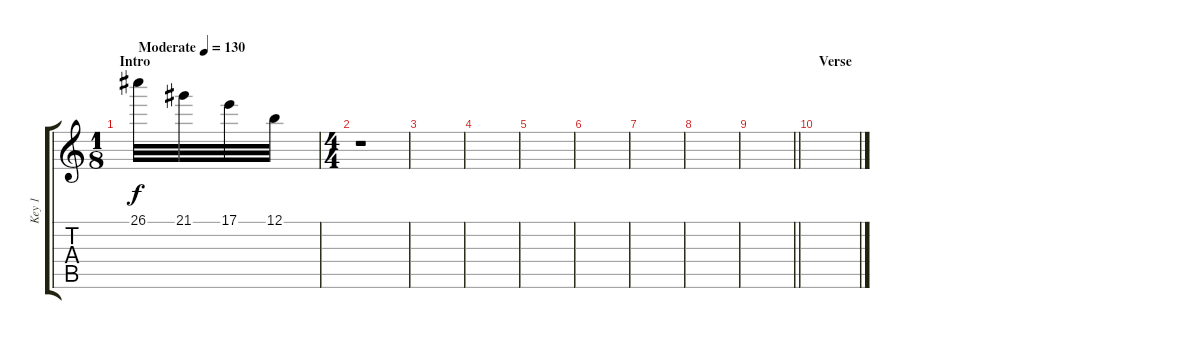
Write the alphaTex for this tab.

\track ("Key 1" "Key 1") {instrument vibraphone}
\staff {score tabs}
\tuning (B4 Gb4 D4 A3 E3 B2) {hide}
\ts (1 8)
\section ("" "Intro")
\tempo (130 "Moderate")
\clef g2
\ks c
26.1.32{dy f instrument vibraphone} 21.1.32 17.1.32 12.1.32 |
\ts (4 4)
r.1 |
|
|
|
|
|
|
\barLineRight lightlight
|
\section ("" "Verse")
